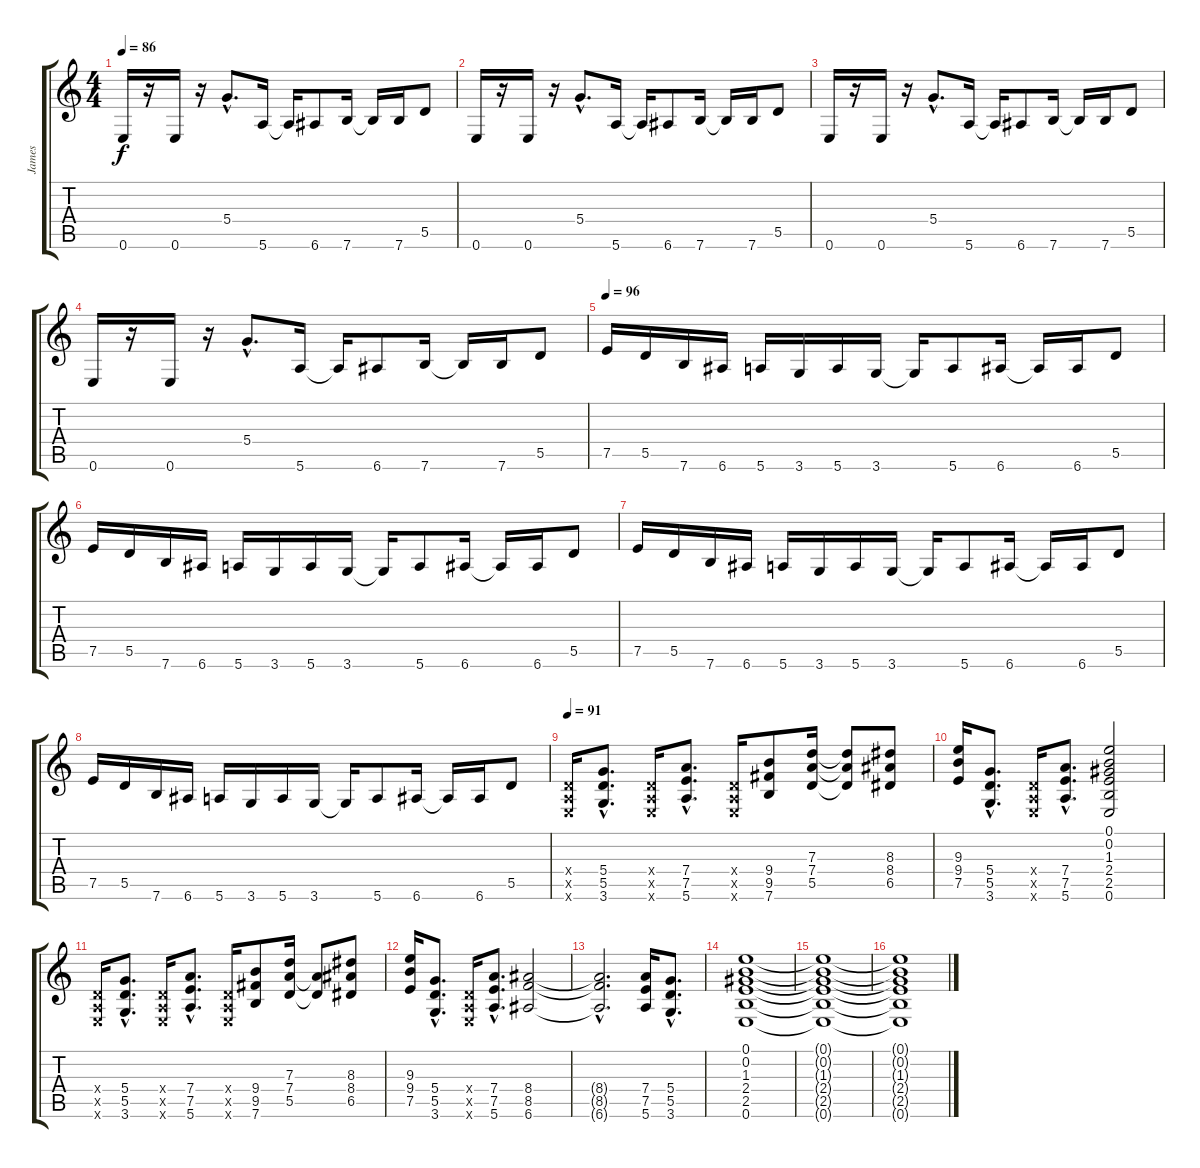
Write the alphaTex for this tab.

\track ("James" "James") {instrument overdrivenguitar}
\staff {score tabs}
\tuning (E4 B3 G3 D3 A2 E2) {hide}
\ts (4 4)
\tempo 86
\clef g2
\ks c
0.6.16{dy f} r.16 0.6.16 r.16 5.4{hac}.8{d} 5.6.16 5.6{t}.16 6.6.8 7.6.16 7.6{t}.16 7.6.16 5.5.8 |
0.6.16 r.16 0.6.16 r.16 5.4{hac}.8{d} 5.6.16 5.6{t}.16 6.6.8 7.6.16 7.6{t}.16 7.6.16 5.5.8 |
0.6.16 r.16 0.6.16 r.16 5.4{hac}.8{d} 5.6.16 5.6{t}.16 6.6.8 7.6.16 7.6{t}.16 7.6.16 5.5.8 |
0.6.16 r.16 0.6.16 r.16 5.4{hac}.8{d} 5.6.16 5.6{t}.16 6.6.8 7.6.16 7.6{t}.16 7.6.16 5.5.8 |
\tempo 96
7.5.16 5.5.16 7.6.16 6.6.16 5.6.16 3.6.16 5.6.16 3.6.16 3.6{t}.16 5.6.8 6.6.16 6.6{t}.16 6.6.16 5.5.8 |
7.5.16 5.5.16 7.6.16 6.6.16 5.6.16 3.6.16 5.6.16 3.6.16 3.6{t}.16 5.6.8 6.6.16 6.6{t}.16 6.6.16 5.5.8 |
7.5.16 5.5.16 7.6.16 6.6.16 5.6.16 3.6.16 5.6.16 3.6.16 3.6{t}.16 5.6.8 6.6.16 6.6{t}.16 6.6.16 5.5.8 |
7.5.16 5.5.16 7.6.16 6.6.16 5.6.16 3.6.16 5.6.16 3.6.16 3.6{t}.16 5.6.8 6.6.16 6.6{t}.16 6.6.16 5.5.8 |
\tempo 91
(0.4{x} 0.5{x} 0.6{x}).16 (5.4{hac} 5.5{hac} 3.6{hac}).8{d} (0.4{x} 0.5{x} 0.6{x}).16 (7.4{hac} 7.5{hac} 5.6{hac}).8{d} (0.4{x} 0.5{x} 0.6{x}).16 (9.4 9.5 7.6).8 (7.3 7.4 5.5).16 (7.3{t} 7.4{t} 5.5{t}).8 (8.3 8.4 6.5).8 |
(9.3 9.4 7.5).16 (5.4{hac} 5.5{hac} 3.6{hac}).8{d} (0.4{x} 0.5{x} 0.6{x}).16 (7.4{hac} 7.5{hac} 5.6{hac}).8{d} (0.1 0.2 1.3 2.4 2.5 0.6).2 |
(0.4{x} 0.5{x} 0.6{x}).16 (5.4{hac} 5.5{hac} 3.6{hac}).8{d} (0.4{x} 0.5{x} 0.6{x}).16 (7.4{hac} 7.5{hac} 5.6{hac}).8{d} (0.4{x} 0.5{x} 0.6{x}).16 (9.4 9.5 7.6).8 (7.3 7.4 5.5).16 (7.4{t} 5.5{t}).8 (8.3 8.4 6.5).8 |
(9.3 9.4 7.5).16 (5.4{hac} 5.5{hac} 3.6{hac}).8{d} (0.4{x} 0.5{x} 0.6{x}).16 (7.4{hac} 7.5{hac} 5.6{hac}).8{d} (8.4 8.5 6.6).2 |
(8.4{hac t} 8.5{hac t} 6.6{hac t}).2{d} (7.4 7.5 5.6).16 (5.4{hac} 5.5{hac} 3.6{hac}).8{d} |
(0.1 0.2 1.3 2.4 2.5 0.6).1 |
(0.1{t} 0.2{t} 1.3{t} 2.4{t} 2.5{t} 0.6{t}).1 |
(0.1{t} 0.2{t} 1.3{t} 2.4{t} 2.5{t} 0.6{t}).1
